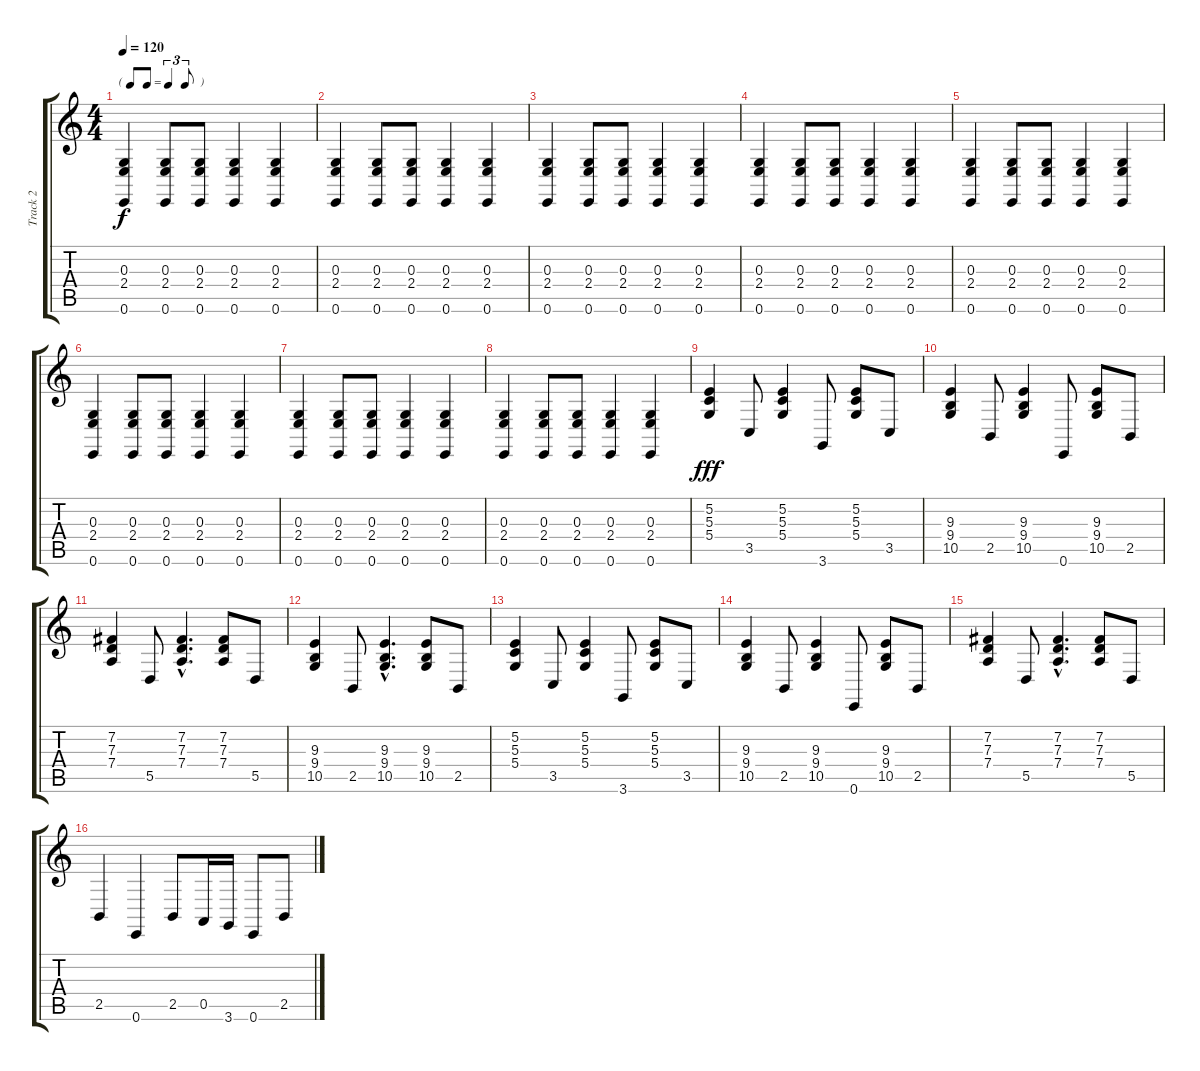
\track ("Track 2" "Track 2") {instrument acousticgrandpiano}
\staff {score tabs}
\tuning (E4 B3 G3 D3 A2 E2) {hide}
\ts (4 4)
\tf triplet8th
\tempo 120
\clef g2
\ks c
(0.3 2.4 0.6).4{dy f volume 11 instrument acousticgrandpiano} (0.3 2.4 0.6).8 (0.3 2.4 0.6).8 (0.3 2.4 0.6).4 (0.3 2.4 0.6).4 |
(0.3 2.4 0.6).4 (0.3 2.4 0.6).8 (0.3 2.4 0.6).8 (0.3 2.4 0.6).4 (0.3 2.4 0.6).4 |
(0.3 2.4 0.6).4 (0.3 2.4 0.6).8 (0.3 2.4 0.6).8 (0.3 2.4 0.6).4 (0.3 2.4 0.6).4 |
(0.3 2.4 0.6).4 (0.3 2.4 0.6).8 (0.3 2.4 0.6).8 (0.3 2.4 0.6).4 (0.3 2.4 0.6).4 |
(0.3 2.4 0.6).4 (0.3 2.4 0.6).8 (0.3 2.4 0.6).8 (0.3 2.4 0.6).4 (0.3 2.4 0.6).4 |
(0.3 2.4 0.6).4 (0.3 2.4 0.6).8 (0.3 2.4 0.6).8 (0.3 2.4 0.6).4 (0.3 2.4 0.6).4 |
(0.3 2.4 0.6).4 (0.3 2.4 0.6).8 (0.3 2.4 0.6).8 (0.3 2.4 0.6).4 (0.3 2.4 0.6).4 |
(0.3 2.4 0.6).4 (0.3 2.4 0.6).8 (0.3 2.4 0.6).8 (0.3 2.4 0.6).4 (0.3 2.4 0.6).4 |
(5.2 5.3 5.4).4{dy fff volume 16} 3.5.8 (5.2 5.3 5.4).4 3.6.8 (5.2 5.3 5.4).8 3.5.8 |
(9.3 9.4 10.5).4 2.5.8 (9.3 9.4 10.5).4 0.6.8 (9.3 9.4 10.5).8 2.5.8 |
(7.2 7.3 7.4).4 5.5.8 (7.2{hac} 7.3{hac} 7.4{hac}).4{d} (7.2 7.3 7.4).8 5.5.8 |
(9.3 9.4 10.5).4 2.5.8 (9.3{hac} 9.4{hac} 10.5{hac}).4{d} (9.3 9.4 10.5).8 2.5.8 |
(5.2 5.3 5.4).4{volume 16} 3.5.8 (5.2 5.3 5.4).4 3.6.8 (5.2 5.3 5.4).8 3.5.8 |
(9.3 9.4 10.5).4 2.5.8 (9.3 9.4 10.5).4 0.6.8 (9.3 9.4 10.5).8 2.5.8 |
(7.2 7.3 7.4).4 5.5.8 (7.2{hac} 7.3{hac} 7.4{hac}).4{d} (7.2 7.3 7.4).8 5.5.8 |
2.5.4 0.6.4 2.5.8 0.5.16 3.6.16 0.6.8 2.5.8
